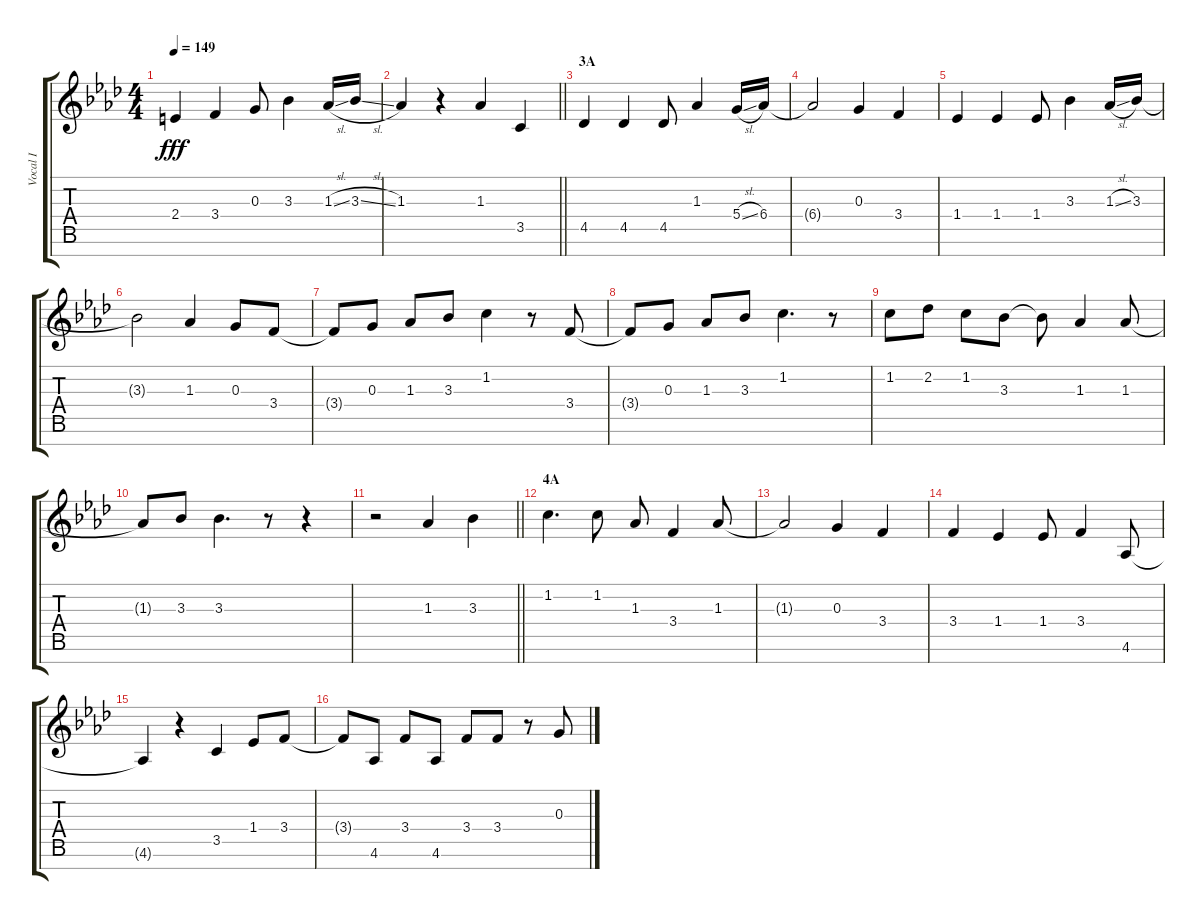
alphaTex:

\track ("Vocal I" "Vocal I") {instrument voiceoohs}
\staff {score tabs}
\tuning (E5 B4 G4 D4 A3 E3 B2) {hide}
\ts (4 4)
\tempo 149
\clef g2
\ks ab
2.4.4{dy fff} 3.4.4 0.3.8 3.3.4 1.3{sl}.16 3.3{sl}.16 |
\barLineRight lightlight
1.3.4 r.4 1.3.4 3.5.4 |
\section ("" "3A")
4.5.4 4.5.4 4.5.8 1.3.4 5.4{sl}.16 6.4.16 |
6.4{t}.2 0.3.4 3.4.4 |
1.4.4 1.4.4 1.4.8 3.3.4 1.3{sl}.16 3.3.16 |
3.3{t}.2 1.3.4 0.3.8 3.4.8 |
3.4{t}.8 0.3.8 1.3.8 3.3.8 1.2.4 r.8 3.4.8 |
3.4{t}.8 0.3.8 1.3.8 3.3.8 1.2.4{d} r.8 |
1.2.8 2.2.8 1.2.8 3.3.8 3.3{t}.8 1.3.4 1.3.8 |
1.3{t}.8 3.3.8 3.3.4{d} r.8 r.4 |
\barLineRight lightlight
r.2 1.3.4 3.3.4 |
\section ("" "4A")
1.2.4{d} 1.2.8 1.3.8 3.4.4 1.3.8 |
1.3{t}.2 0.3.4 3.4.4 |
3.4.4 1.4.4 1.4.8 3.4.4 4.6.8 |
4.6{t}.4 r.4 3.5.4 1.4.8 3.4.8 |
3.4{t}.8 4.6.8 3.4.8 4.6.8 3.4.8 3.4.8 r.8 0.3.8
